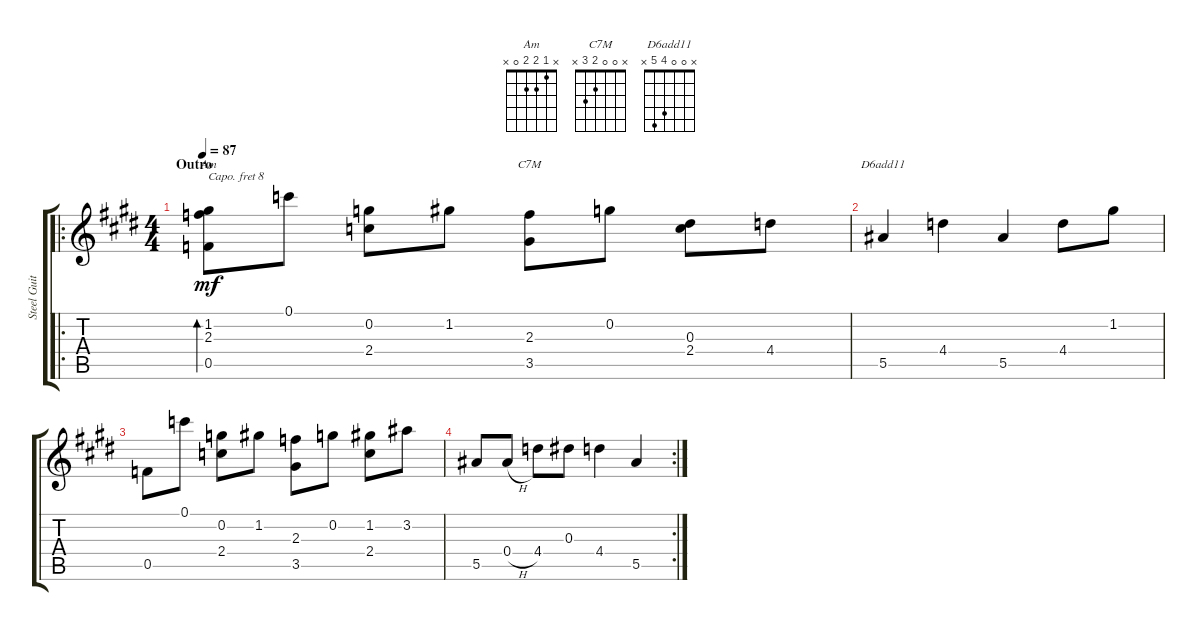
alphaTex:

\track ("Steel Guitar" "Steel Guit") {instrument acousticguitarsteel}
\staff {score tabs}
\capo 8
\tuning (E4 B3 G3 D3 A2 E2) {hide}
\chord ("Am" x 1 2 2 0 x)
\chord ("C7M" x 0 0 2 3 x)
\chord ("D6add11" x 0 0 4 5 x)
\ro
\ts (4 4)
\section ("" "Outro")
\tempo 87
\clef g2
\ks e
(1.2 2.3 0.5).8{bd 60 ch "Am" dy mf} 0.1.8 (0.2 2.4).8 1.2.8 (2.3 3.5).8{ch "C7M"} 0.2.8 (0.3 2.4).8 4.4.8 |
5.5.4{ch "D6add11"} 4.4.4 5.5.4 4.4.8 1.2.8 |
0.5.8 0.1.8 (0.2 2.4).8 1.2.8 (2.3 3.5).8 0.2.8 (1.2 2.4).8 3.2.8 |
\rc 2
5.5.8 0.4{h}.8 4.4.8 0.3.8 4.4.4 5.5.4
